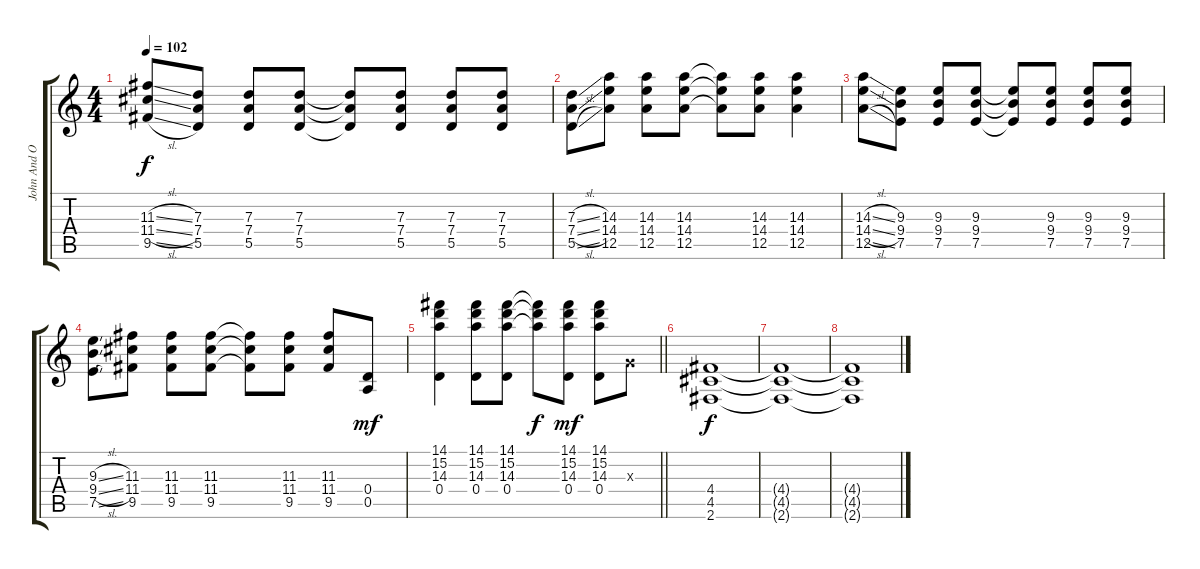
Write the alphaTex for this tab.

\track ("John And Omar" "John And O") {instrument distortionguitar}
\staff {score tabs}
\tuning (E4 B3 G3 D3 A2 E2) {hide}
\ts (4 4)
\tempo 102
\clef g2
\ks c
(11.3{sl} 11.4{sl} 9.5{sl}).8{dy f} (7.3 7.4 5.5).8 (7.3 7.4 5.5).8 (7.3 7.4 5.5).8 (7.3{t} 7.4{t} 5.5{t}).8 (7.3 7.4 5.5).8 (7.3 7.4 5.5).8 (7.3 7.4 5.5).8 |
(7.3{sl} 7.4{sl} 5.5{sl}).8 (14.3 14.4 12.5).8 (14.3 14.4 12.5).8 (14.3 14.4 12.5).8 (14.3{t} 14.4{t} 12.5{t}).8 (14.3 14.4 12.5).8 (14.3 14.4 12.5).4 |
(14.3{sl} 14.4{sl} 12.5{sl}).8 (9.3 9.4 7.5).8 (9.3 9.4 7.5).8 (9.3 9.4 7.5).8 (9.3{t} 9.4{t} 7.5{t}).8 (9.3 9.4 7.5).8 (9.3 9.4 7.5).8 (9.3 9.4 7.5).8 |
(9.3{sl} 9.4{sl} 7.5{sl}).8 (11.3 11.4 9.5).8 (11.3 11.4 9.5).8 (11.3 11.4 9.5).8 (11.3{t} 11.4{t} 9.5{t}).8 (11.3 11.4 9.5).8 (11.3 11.4 9.5).8 (0.4 0.5).8{dy mf} |
\barLineRight lightlight
(14.1 15.2 14.3 0.4).4 (14.1 15.2 14.3 0.4).8 (14.1 15.2 14.3 0.4).8 (14.1{t} 15.2{t} 14.3{t}).8{dy f} (14.1 15.2 14.3 0.4).8{dy mf} (14.1 15.2 14.3 0.4).8 0.3{x}.8 |
(4.4 4.5 2.6).1{dy f} |
(4.4{t} 4.5{t} 2.6{t}).1 |
(4.4{t} 4.5{t} 2.6{t}).1
